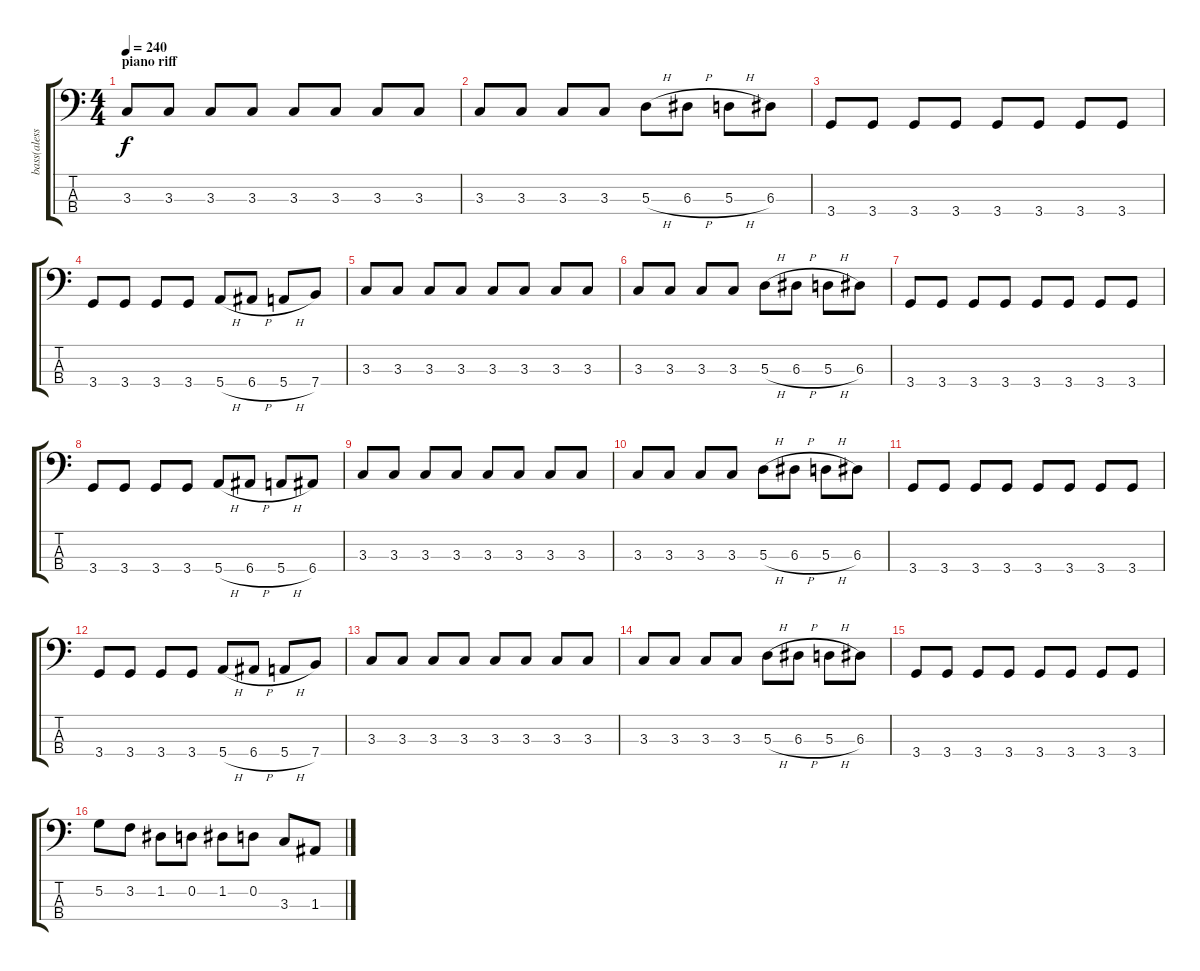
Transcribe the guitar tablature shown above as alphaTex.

\track ("bass(alessandro lotta)" "bass(aless") {instrument electricbassfinger}
\staff {score tabs}
\tuning (G2 D2 A1 E1) {hide}
\ts (4 4)
\section ("" "piano riff")
\tempo 240
\clef f4
\ks c
3.3.8{dy f} 3.3.8 3.3.8 3.3.8 3.3.8 3.3.8 3.3.8 3.3.8 |
3.3.8 3.3.8 3.3.8 3.3.8 5.3{h}.8 6.3{h}.8 5.3{h}.8 6.3.8 |
3.4.8 3.4.8 3.4.8 3.4.8 3.4.8 3.4.8 3.4.8 3.4.8 |
3.4.8 3.4.8 3.4.8 3.4.8 5.4{h}.8 6.4{h}.8 5.4{h}.8 7.4.8 |
3.3.8 3.3.8 3.3.8 3.3.8 3.3.8 3.3.8 3.3.8 3.3.8 |
3.3.8 3.3.8 3.3.8 3.3.8 5.3{h}.8 6.3{h}.8 5.3{h}.8 6.3.8 |
3.4.8 3.4.8 3.4.8 3.4.8 3.4.8 3.4.8 3.4.8 3.4.8 |
3.4.8 3.4.8 3.4.8 3.4.8 5.4{h}.8 6.4{h}.8 5.4{h}.8 6.4.8 |
3.3.8 3.3.8 3.3.8 3.3.8 3.3.8 3.3.8 3.3.8 3.3.8 |
3.3.8 3.3.8 3.3.8 3.3.8 5.3{h}.8 6.3{h}.8 5.3{h}.8 6.3.8 |
3.4.8 3.4.8 3.4.8 3.4.8 3.4.8 3.4.8 3.4.8 3.4.8 |
3.4.8 3.4.8 3.4.8 3.4.8 5.4{h}.8 6.4{h}.8 5.4{h}.8 7.4.8 |
3.3.8 3.3.8 3.3.8 3.3.8 3.3.8 3.3.8 3.3.8 3.3.8 |
3.3.8 3.3.8 3.3.8 3.3.8 5.3{h}.8 6.3{h}.8 5.3{h}.8 6.3.8 |
3.4.8 3.4.8 3.4.8 3.4.8 3.4.8 3.4.8 3.4.8 3.4.8 |
5.2.8 3.2.8 1.2.8 0.2.8 1.2.8 0.2.8 3.3.8 1.3.8
